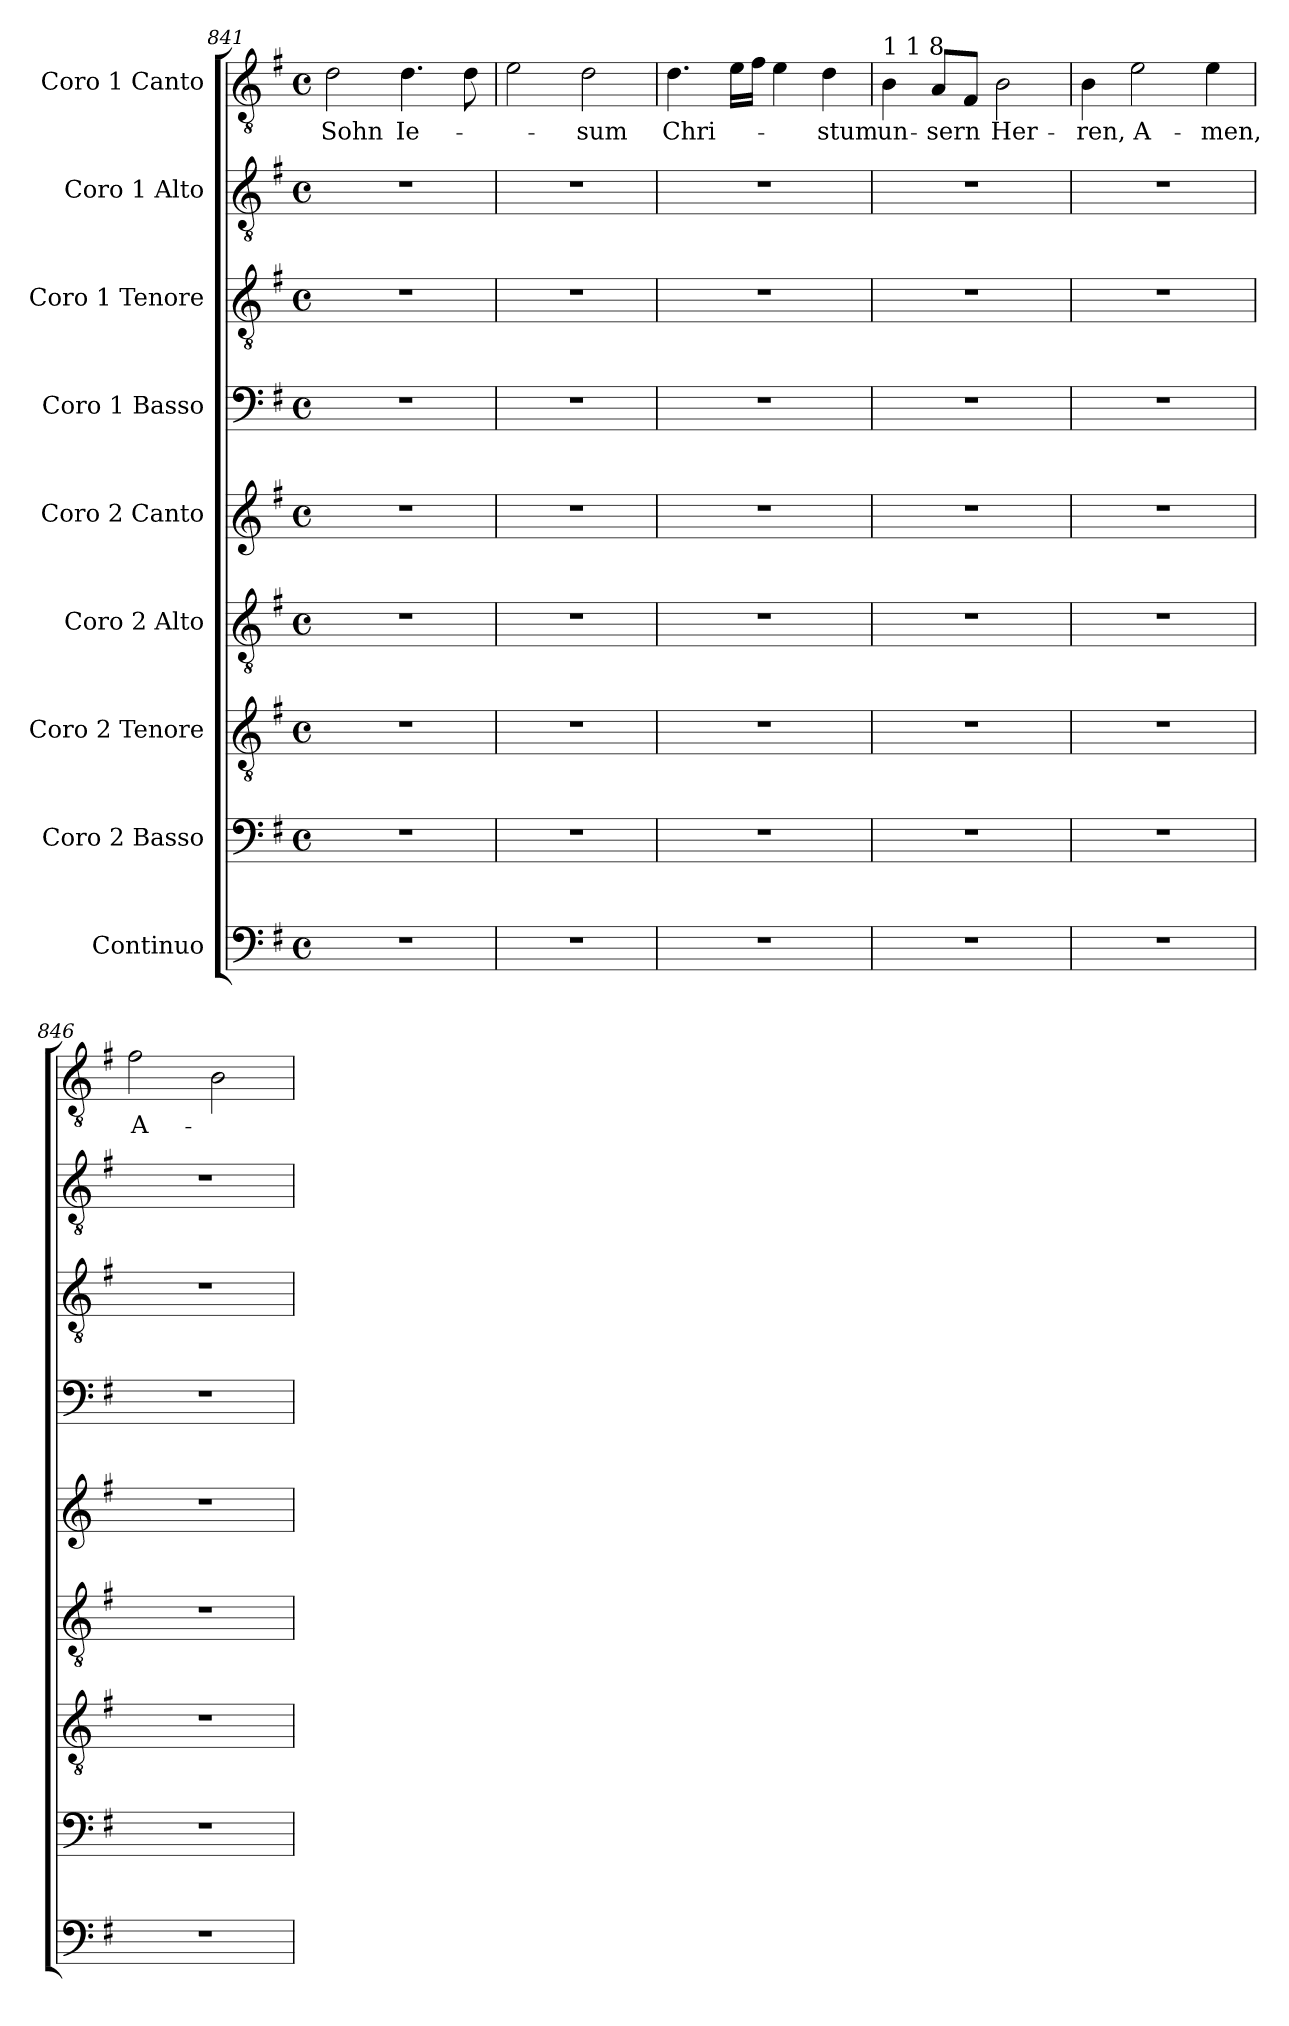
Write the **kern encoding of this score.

**kern	**kern	**kern	**kern	**kern	**kern	**kern	**kern	**kern	**text
*part9	*part8	*part7	*part6	*part5	*part4	*part3	*part2	*part1	*part1
*staff9	*staff8	*staff7	*staff6	*staff5	*staff4	*staff3	*staff2	*staff1	*staff1
*I"Continuo	*I"Coro 2  Basso	*I"Coro 2  Tenore	*I"Coro 2  Alto	*I"Coro 2  Canto	*I"Coro 1  Basso	*I"Coro 1  Tenore	*I"Coro 1  Alto	*I"Coro 1  Canto	*
*clefF4	*clefF4	*clefGv2	*clefGv2	*clefG2	*clefF4	*clefGv2	*clefGv2	*clefGv2	*
*k[f#]	*k[f#]	*k[f#]	*k[f#]	*k[f#]	*k[f#]	*k[f#]	*k[f#]	*k[f#]	*
*G:	*G:	*G:	*G:	*G:	*G:	*G:	*G:	*G:	*
*M4/4	*M4/4	*M4/4	*M4/4	*M4/4	*M4/4	*M4/4	*M4/4	*M4/4	*
*met(c)	*met(c)	*met(c)	*met(c)	*met(c)	*met(c)	*met(c)	*met(c)	*met(c)	*
=841	=841	=841	=841	=841	=841	=841	=841	=841	=841
!	!	!	!	!	!	!	!	!	!LO:LY:b:cj
1r	1r	1r	1r	1r	1r	1r	1r	2d\	Sohn
!	!	!	!	!	!	!	!	!	!LO:LY:b:cj
.	.	.	.	.	.	.	.	4.d\	Ie-
.	.	.	.	.	.	.	.	8d\	.
=842	=842	=842	=842	=842	=842	=842	=842	=842	=842
1r	1r	1r	1r	1r	1r	1r	1r	2e\	.
!	!	!	!	!	!	!	!	!	!LO:LY:b:cj
.	.	.	.	.	.	.	.	2d\	-sum
=843	=843	=843	=843	=843	=843	=843	=843	=843	=843
!	!	!	!	!	!	!	!	!	!LO:LY:b:cj
1r	1r	1r	1r	1r	1r	1r	1r	4.d\	Chri-
.	.	.	.	.	.	.	.	16e\L	.
.	.	.	.	.	.	.	.	16f#\J	.
.	.	.	.	.	.	.	.	4e\	.
!	!	!	!	!	!	!	!	!	!LO:LY:b:cj
.	.	.	.	.	.	.	.	4d\	-stum
!!LO:LB:g=z
=844	=844	=844	=844	=844	=844	=844	=844	=844	=844
!	!	!	!	!	!	!	!	!LO:TX:a:t=1 1 8	!
!	!	!	!	!	!	!	!	!	!LO:LY:b:cj
1r	1r	1r	1r	1r	1r	1r	1r	4B\	un-
!	!	!	!	!	!	!	!	!	!LO:LY:b:cj
.	.	.	.	.	.	.	.	8A/L	-sern
.	.	.	.	.	.	.	.	8F#/J	.
!	!	!	!	!	!	!	!	!	!LO:LY:b:cj
.	.	.	.	.	.	.	.	2B\	Her-
=845	=845	=845	=845	=845	=845	=845	=845	=845	=845
!	!	!	!	!	!	!	!	!	!LO:LY:b:cj
1r	1r	1r	1r	1r	1r	1r	1r	4B\	-ren,
!	!	!	!	!	!	!	!	!	!LO:LY:b:cj
.	.	.	.	.	.	.	.	2e\	A-
!	!	!	!	!	!	!	!	!	!LO:LY:b:cj
.	.	.	.	.	.	.	.	4e\	-men,
=846	=846	=846	=846	=846	=846	=846	=846	=846	=846
!	!	!	!	!	!	!	!	!	!LO:LY:b:cj
1r	1r	1r	1r	1r	1r	1r	1r	2f#\	A-
.	.	.	.	.	.	.	.	2B\	.
=	=	=	=	=	=	=	=	=	=
*-	*-	*-	*-	*-	*-	*-	*-	*-	*-
